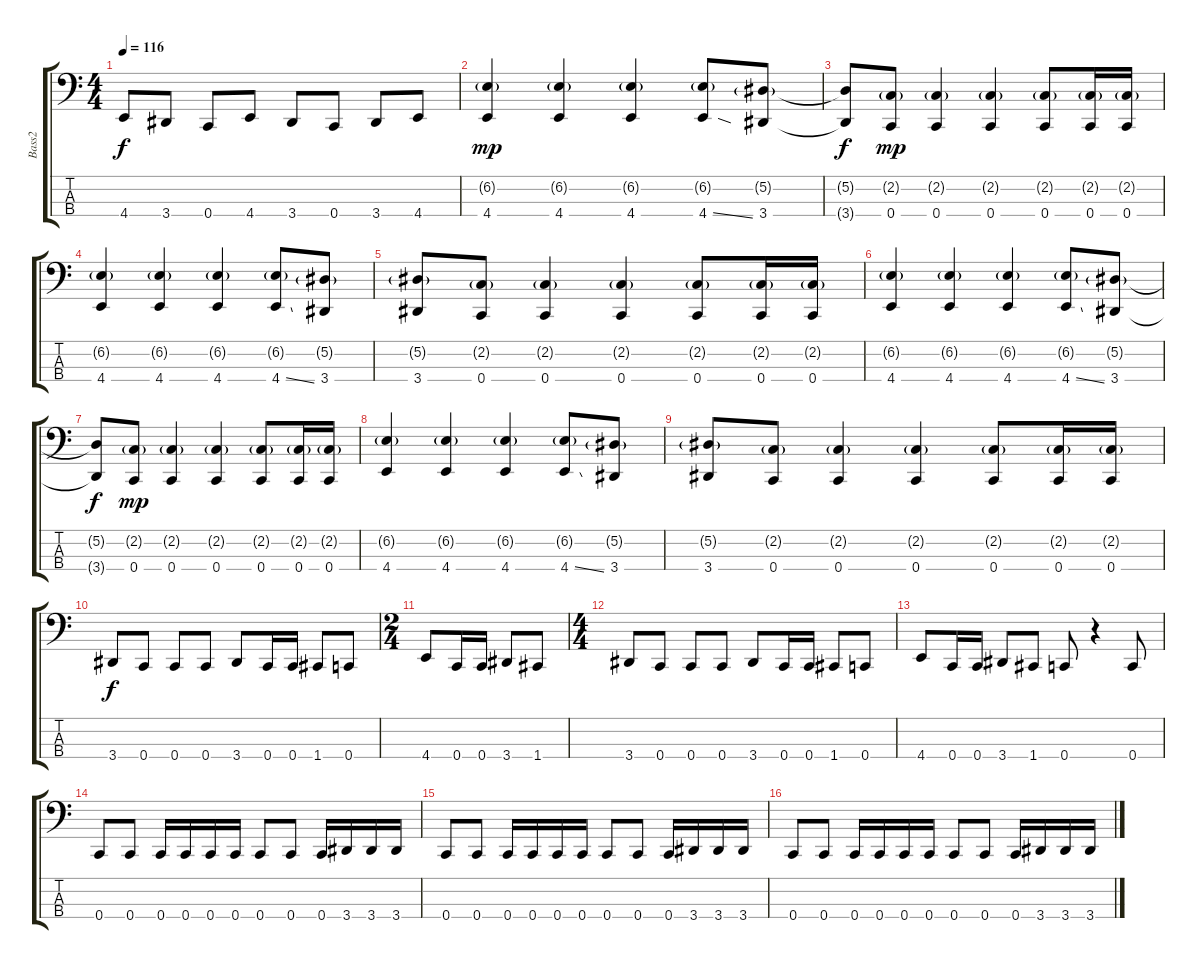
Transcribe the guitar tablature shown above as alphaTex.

\track ("Bass2" "Bass2") {instrument slapbass1}
\staff {score tabs}
\tuning (Eb2 Bb1 F1 C1) {hide}
\ts (4 4)
\tempo 116
\clef f4
\ks c
4.4.8{dy f} 3.4.8 0.4.8 4.4.8 3.4.8 0.4.8 3.4.8 4.4.8 |
(6.2{g} 4.4).4{dy mp} (6.2{g} 4.4).4 (6.2{g} 4.4).4 (6.2{g} 4.4{ss}).8 (5.2{g} 3.4).8 |
(5.2{t} 3.4{t}).8{dy f} (2.2{g} 0.4).8{dy mp} (2.2{g} 0.4).4 (2.2{g} 0.4).4 (2.2{g} 0.4).8 (2.2{g} 0.4).16 (2.2{g} 0.4).16 |
(6.2{g} 4.4).4 (6.2{g} 4.4).4 (6.2{g} 4.4).4 (6.2{g} 4.4{ss}).8 (5.2{g} 3.4).8 |
(5.2{g} 3.4).8 (2.2{g} 0.4).8 (2.2{g} 0.4).4 (2.2{g} 0.4).4 (2.2{g} 0.4).8 (2.2{g} 0.4).16 (2.2{g} 0.4).16 |
(6.2{g} 4.4).4 (6.2{g} 4.4).4 (6.2{g} 4.4).4 (6.2{g} 4.4{ss}).8 (5.2{g} 3.4).8 |
(5.2{t} 3.4{t}).8{dy f} (2.2{g} 0.4).8{dy mp} (2.2{g} 0.4).4 (2.2{g} 0.4).4 (2.2{g} 0.4).8 (2.2{g} 0.4).16 (2.2{g} 0.4).16 |
(6.2{g} 4.4).4 (6.2{g} 4.4).4 (6.2{g} 4.4).4 (6.2{g} 4.4{ss}).8 (5.2{g} 3.4).8 |
(5.2{g} 3.4).8 (2.2{g} 0.4).8 (2.2{g} 0.4).4 (2.2{g} 0.4).4 (2.2{g} 0.4).8 (2.2{g} 0.4).16 (2.2{g} 0.4).16 |
3.4.8{dy f} 0.4.8 0.4.8 0.4.8 3.4.8 0.4.16 0.4.16 1.4.8 0.4.8 |
\ts (2 4)
4.4.8 0.4.16 0.4.16 3.4.8 1.4.8 |
\ts (4 4)
3.4.8 0.4.8 0.4.8 0.4.8 3.4.8 0.4.16 0.4.16 1.4.8 0.4.8 |
4.4.8 0.4.16 0.4.16 3.4.8 1.4.8 0.4.8 r.4 0.4.8 |
0.4.8 0.4.8 0.4.16 0.4.16 0.4.16 0.4.16 0.4.8 0.4.8 0.4.16 3.4.16 3.4.16 3.4.16 |
0.4.8 0.4.8 0.4.16 0.4.16 0.4.16 0.4.16 0.4.8 0.4.8 0.4.16 3.4.16 3.4.16 3.4.16 |
0.4.8 0.4.8 0.4.16 0.4.16 0.4.16 0.4.16 0.4.8 0.4.8 0.4.16 3.4.16 3.4.16 3.4.16
